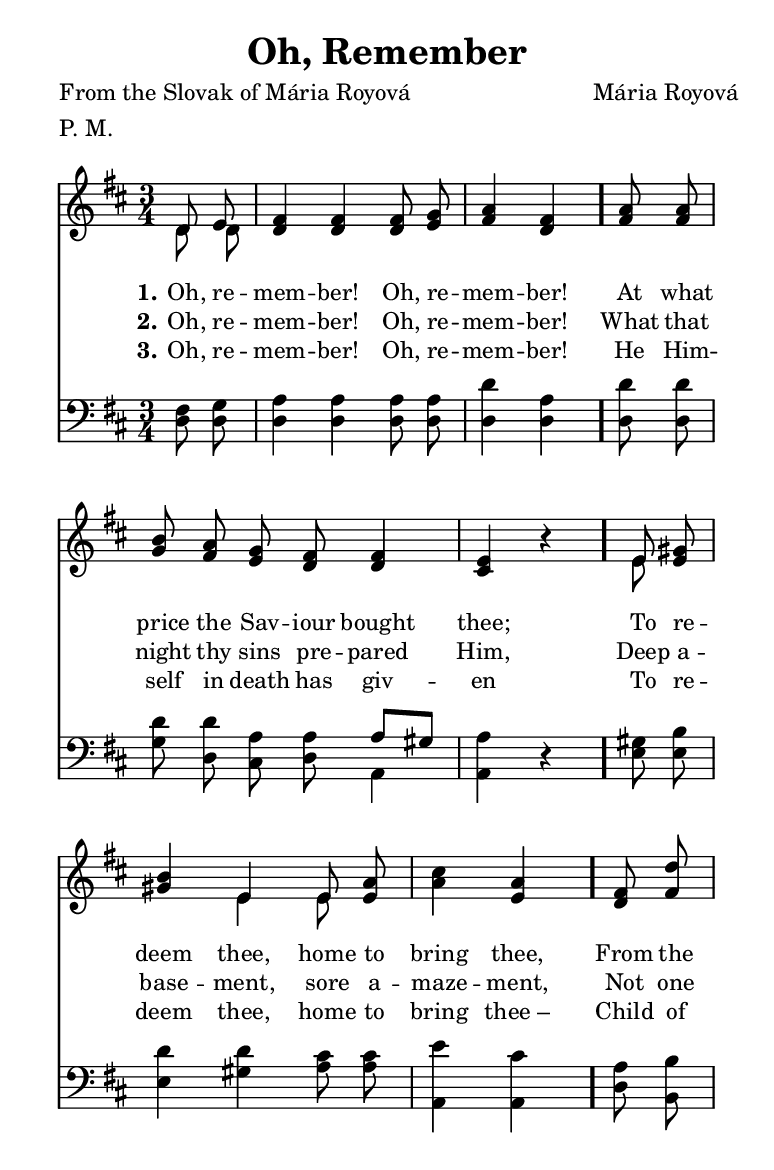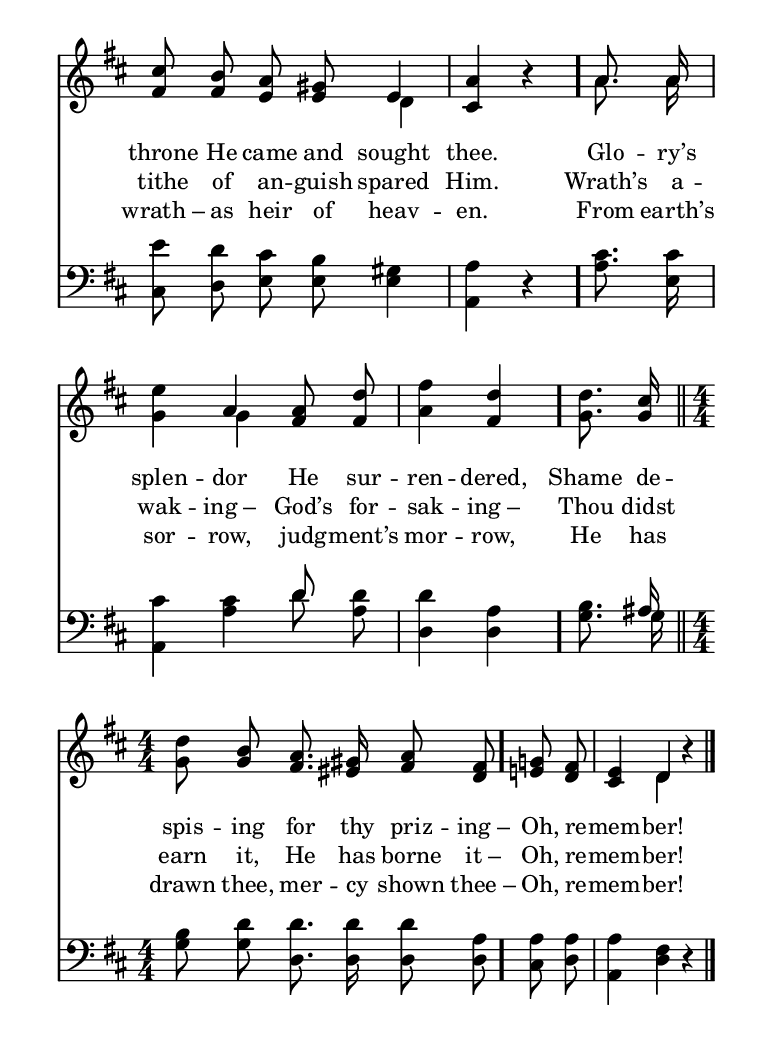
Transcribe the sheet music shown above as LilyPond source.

\include "common/global.ily"
\paper {
  \include "common/paper.ily"
}

\header{
  hymnnumber = "184"
  title = "Oh, Remember" % not found at hymnary.org
  tunename = ""
  meter = "P. M."
  poet = "From the Slovak of Mária Royová" % see https://en.wikipedia.org/wiki/Mária_Royová
  composer = "Mária Royová" % see https://en.wikipedia.org/wiki/Mária_Royová
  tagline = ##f
}

patternA = { d8 e | fis4 fis fis8 g | a4 fis }
patternB = { a8 a | b a g fis fis4 e c }
patternC = { d8. e16 | fis4 fis fis8 g | a4 fis }
patternD = { c8. c16 | \bar "||" \time 4/4 c8 c c8. c16 c8 c c c | c4 c c }

global = {
  \include "common/overrides.ily"
  \override Staff.TimeSignature.style = #'numbered % original has `c`
  \time 3/4
  \override Score.MetronomeMark.transparent = ##t % hide all fermata changes too
  \tempo 8=120
  \key d \major
  \partial 4
  \autoBeamOff
}

notesSoprano = {
\global
\relative c' {

  \changePitch \patternA { d e | fis fis fis g | a fis }
  \changePitch \patternB { a a | b a g fis fis e r }
  \changePitch \patternA { e gis b e, e a | cis a }
  \changePitch \patternB { fis d' | cis b a gis e | a r }
  \changePitch \patternC { a a | e' a, a d | fis d }
  \changePitch \patternD { d cis | d b a gis a fis g fis | e d r }

  \bar "|."

}
}

notesAlto = {
\global
\relative e' {

  \changePitch \patternA { d d | d d d e | fis d }
  \changePitch \patternB { fis fis | g fis e d d | cis r }
  \changePitch \patternA { e e | gis e e e | a e }
  \changePitch \patternB { d fis | fis fis e e d | cis r }
  \changePitch \patternC { a' a | g g fis fis | a fis }
  \changePitch \patternD { g g | g g fis eis fis d e d | cis d r }

}
}

notesTenor = {
\global
\relative a {

  \changePitch \patternA { fis g | a a a a | d a }
  d8 d | d d a a a[ gis] | a4 r
  \changePitch \patternA { gis b | d d cis cis | e cis }
  \changePitch \patternB { a b | e d cis b gis | a r }
  \changePitch \patternC { cis cis | cis cis d d | d a }
  \changePitch \patternD { b ais | b d d d d a a a | a fis r }

}
}

notesBass = {
\global
\relative f {

  \changePitch \patternA { d d | d d d d | d d }
  \changePitch \patternB { d d | g d cis d a | a r }
  \changePitch \patternA { e' e | e gis a a | a, a }
  \changePitch \patternB { d b | cis d e e e | a, r }
  \changePitch \patternC { a' e | a, a' d a | d, d }
  \changePitch \patternD { g g | g g d d d d cis d | a d r }

}
}

wordsA = \lyricmode {
\set stanza = "1."

Oh, re -- mem -- ber! Oh, re -- mem -- ber! \bar "."
At what price the Sav -- iour bought thee; \bar "."
To re -- deem thee, home to bring thee, \bar "."
From the throne He came and sought thee. \bar "."
Glo -- ry’s splen -- dor He sur -- ren -- dered, \bar "."
Shame de -- spis -- ing for thy priz -- ing_– \bar "."
Oh, re -- mem -- ber! \bar "."

}

wordsB = \lyricmode {
\set stanza = "2."

Oh, re -- mem -- ber! Oh, re -- mem -- ber!
What that night thy sins pre -- pared Him,
Deep a -- base -- ment, sore a -- maze -- ment,
Not one tithe of an -- guish spared Him.
Wrath’s a -- wak -- ing_– God’s for -- sak -- ing_–
Thou didst earn it, He has borne it_–
Oh, re -- mem -- ber!

}

wordsC = \lyricmode {
\set stanza = "3."

Oh, re -- mem -- ber! Oh, re -- mem -- ber!
He Him -- self in death has giv -- en
To re -- deem thee, home to bring thee_–
Child of wrath_– as heir of heav -- en.
From earth’s sor -- row, judg -- ment’s mor -- row,
He has drawn thee, mer -- cy shown thee_–
Oh, re -- mem -- ber!

}

\score {
  \context ChoirStaff <<
    \context Staff = upper <<
      \set Staff.autoBeaming = ##f
      \set ChoirStaff.systemStartDelimiter = #'SystemStartBar
      \set ChoirStaff.printPartCombineTexts = ##f
      \partcombine #'(2 . 11) \notesSoprano \notesAlto
      \context NullVoice = sopranos { \voiceOne << \notesSoprano >> }
      \context Lyrics = one   \lyricsto sopranos \wordsA
      \context Lyrics = two   \lyricsto sopranos \wordsB
      \context Lyrics = three \lyricsto sopranos \wordsC
    >>
    \context Staff = men <<
      \set Staff.autoBeaming = ##f
      \clef bass
      \set ChoirStaff.printPartCombineTexts = ##f
      \partcombine #'(2 . 11) \notesTenor \notesBass
    >>
  >>
  \layout {
    \include "common/layout.ily"
  }
  #(cond ((ly:get-option 'eog-midi-permitted) #{ \midi{
    \include "common/midi.ily"
  } #}))
}

\version "2.19.49"  % necessary for upgrading to future LilyPond versions.

% vi:set et ts=2 sw=2 ai nocindent syntax=lilypond:
